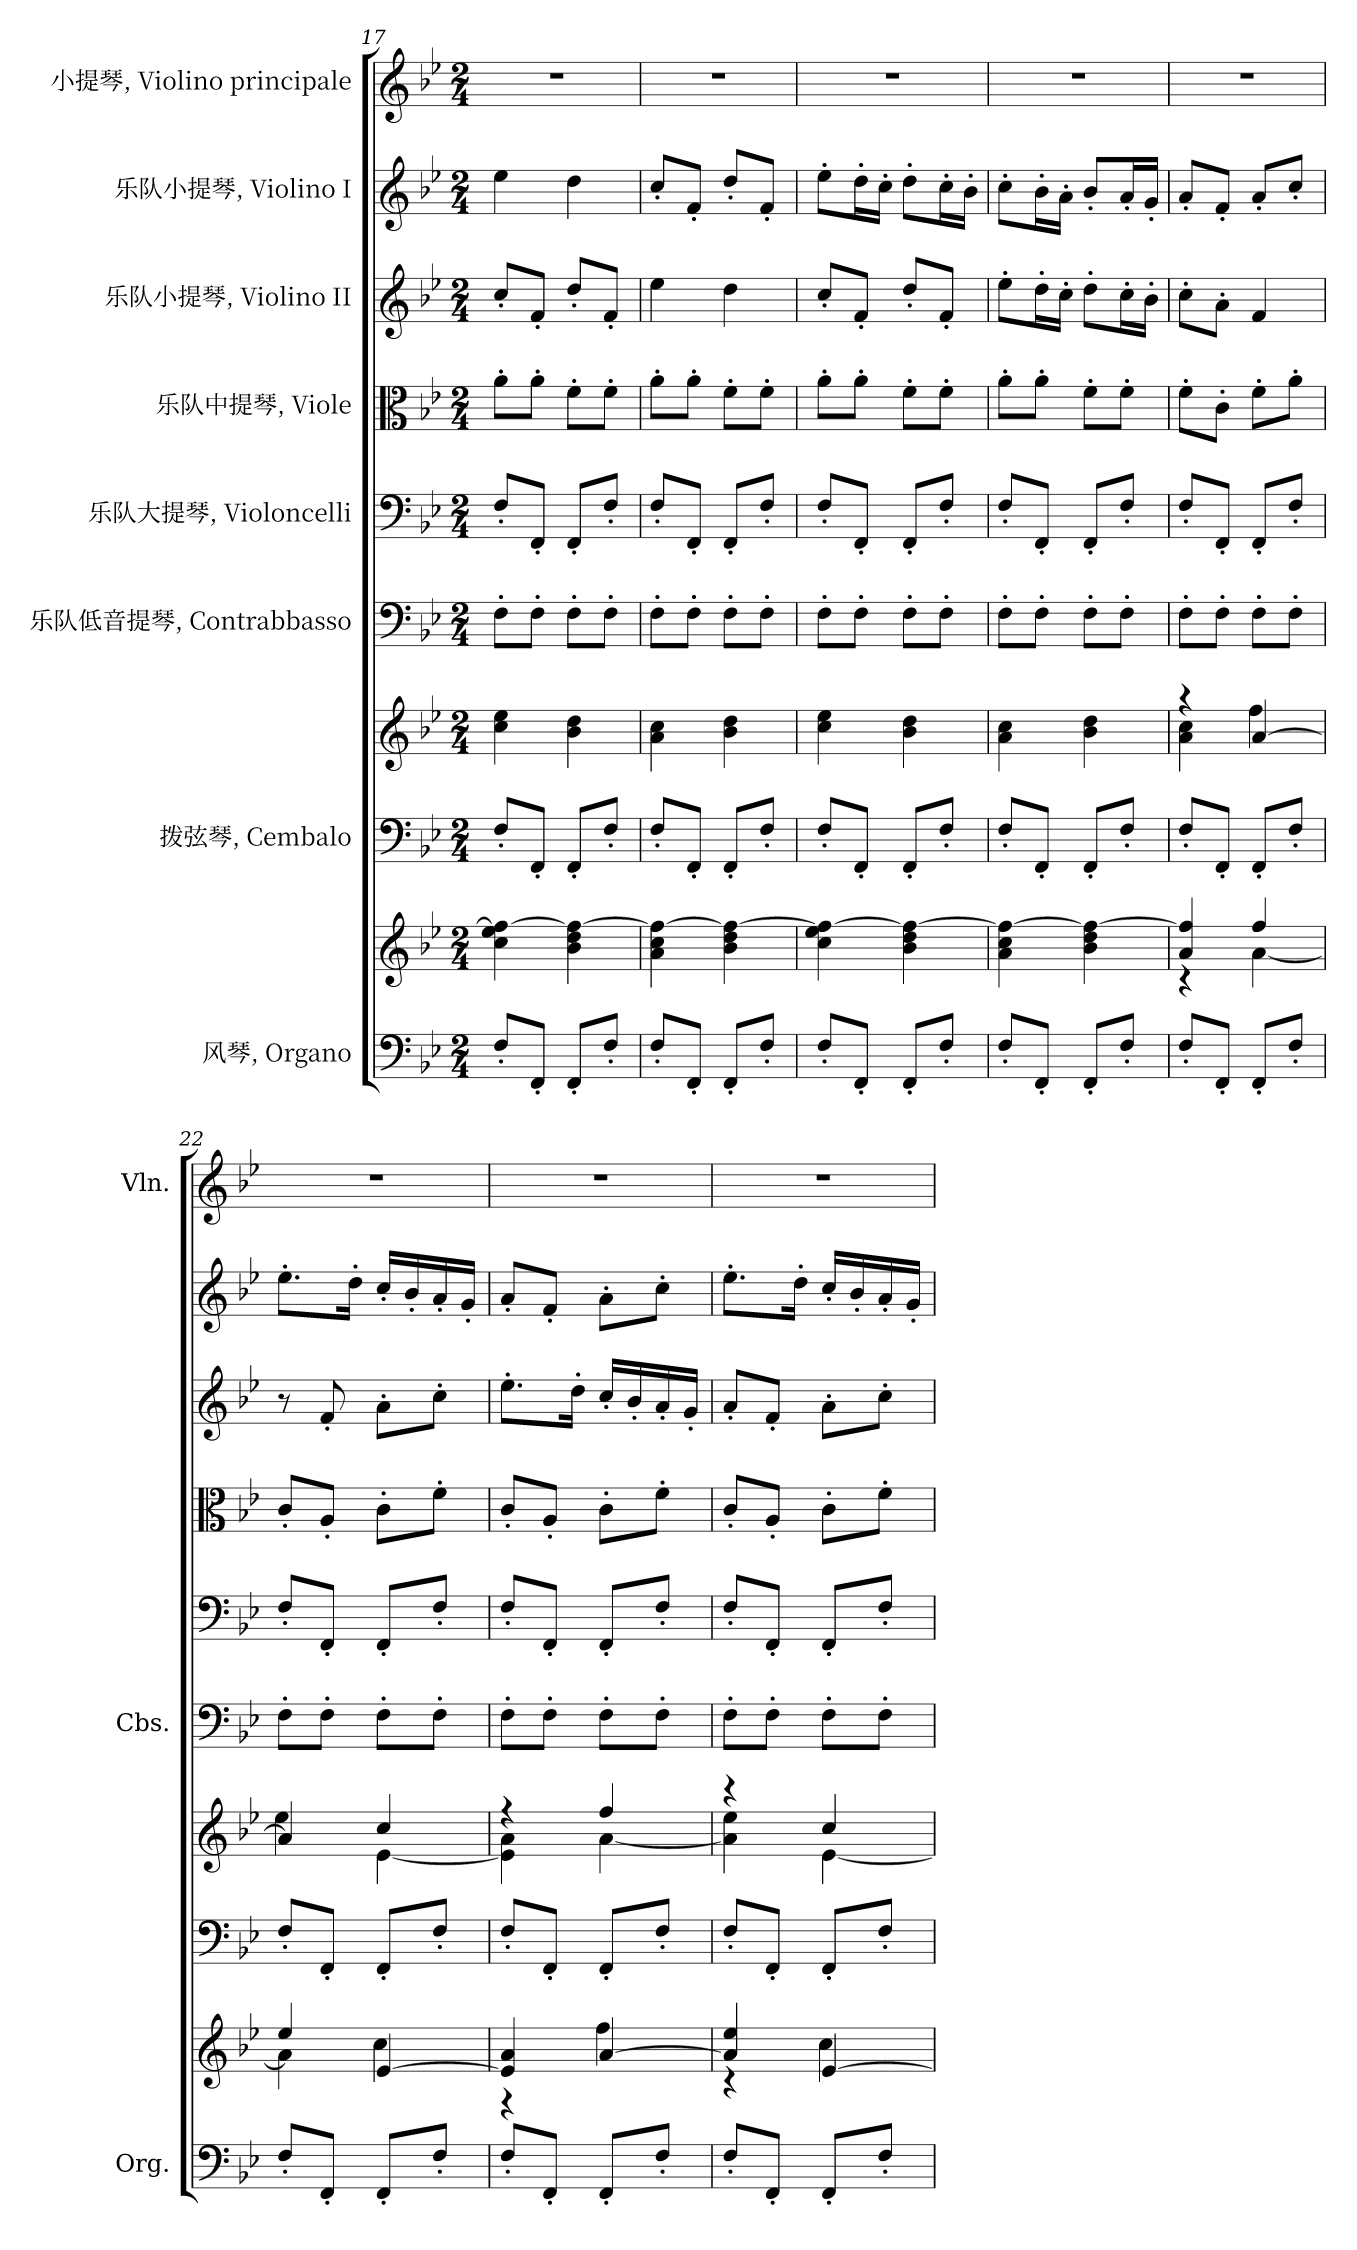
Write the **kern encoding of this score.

**kern	**kern	**kern	**kern	**kern	**kern	**kern	**kern	**kern	**kern
*part8	*part8	*part7	*part7	*part6	*part5	*part4	*part3	*part2	*part1
*staff10	*staff9	*staff8	*staff7	*staff6	*staff5	*staff4	*staff3	*staff2	*staff1
*I"风琴, Organo	*	*I"拨弦琴, Cembalo	*	*I"乐队低音提琴, Contrabbasso	*I"乐队大提琴, Violoncelli	*I"乐队中提琴, Viole	*I"乐队小提琴, Violino II	*I"乐队小提琴, Violino I	*I"小提琴, Violino principale
*I'Org.	*	*	*	*I'Cbs.	*	*	*	*	*I'Vln.
*clefF4	*clefG2	*clefF4	*clefG2	*clefF4	*clefF4	*clefC3	*clefG2	*clefG2	*clefG2
*	*	*	*	*ITrd7c12	*	*	*	*	*
*k[b-e-]	*k[b-e-]	*k[b-e-]	*k[b-e-]	*k[b-e-]	*k[b-e-]	*k[b-e-]	*k[b-e-]	*k[b-e-]	*k[b-e-]
*M2/4	*M2/4	*M2/4	*M2/4	*M2/4	*M2/4	*M2/4	*M2/4	*M2/4	*M2/4
=17	=17	=17	=17	=17	=17	=17	=17	=17	=17
8F'/L	4cc\ 4ee-\ 4ff\_	8F'/L	4cc\ 4ee-\	8FF'\L	8F'/L	8a'\L	8cc'/L	4ee-\	2r
8FF'/J	.	8FF'/J	.	8FF'\J	8FF'/J	8a'\J	8f'/J	.	.
8FF'/L	4b-\ 4dd\ 4ff\_	8FF'/L	4b-\ 4dd\	8FF'\L	8FF'/L	8f'\L	8dd'/L	4dd\	.
8F'/J	.	8F'/J	.	8FF'\J	8F'/J	8f'\J	8f'/J	.	.
=18	=18	=18	=18	=18	=18	=18	=18	=18	=18
8F'/L	4a\ 4cc\ 4ff\_	8F'/L	4a\ 4cc\	8FF'\L	8F'/L	8a'\L	4ee-\	8cc'/L	2r
8FF'/J	.	8FF'/J	.	8FF'\J	8FF'/J	8a'\J	.	8f'/J	.
8FF'/L	4b-\ 4dd\ 4ff\_	8FF'/L	4b-\ 4dd\	8FF'\L	8FF'/L	8f'\L	4dd\	8dd'/L	.
8F'/J	.	8F'/J	.	8FF'\J	8F'/J	8f'\J	.	8f'/J	.
=19	=19	=19	=19	=19	=19	=19	=19	=19	=19
8F'/L	4cc\ 4ee-\ 4ff\_	8F'/L	4cc\ 4ee-\	8FF'\L	8F'/L	8a'\L	8cc'/L	8ee-'\L	2r
8FF'/J	.	8FF'/J	.	8FF'\J	8FF'/J	8a'\J	8f'/J	16dd'\L	.
.	.	.	.	.	.	.	.	16cc'\JJ	.
8FF'/L	4b-\ 4dd\ 4ff\_	8FF'/L	4b-\ 4dd\	8FF'\L	8FF'/L	8f'\L	8dd'/L	8dd'\L	.
8F'/J	.	8F'/J	.	8FF'\J	8F'/J	8f'\J	8f'/J	16cc'\L	.
.	.	.	.	.	.	.	.	16b-'\JJ	.
=20	=20	=20	=20	=20	=20	=20	=20	=20	=20
8F'/L	4a\ 4cc\ 4ff\_	8F'/L	4a\ 4cc\	8FF'\L	8F'/L	8a'\L	8ee-'\L	8cc'\L	2r
8FF'/J	.	8FF'/J	.	8FF'\J	8FF'/J	8a'\J	16dd'\L	16b-'\L	.
.	.	.	.	.	.	.	16cc'\JJ	16a'\JJ	.
8FF'/L	4b-\ 4dd\ 4ff\_	8FF'/L	4b-\ 4dd\	8FF'\L	8FF'/L	8f'\L	8dd'\L	8b-'/L	.
8F'/J	.	8F'/J	.	8FF'\J	8F'/J	8f'\J	16cc'\L	16a'/L	.
.	.	.	.	.	.	.	16b-'\JJ	16g'/JJ	.
!!LO:PB:g=z
=21	=21	=21	=21	=21	=21	=21	=21	=21	=21
*	*^	*	*^	*	*	*	*	*	*
8F'/L	4a/ 4ff/]	4r	8F'/L	4r	4a\ 4cc\	8FF'\L	8F'/L	8f'\L	8cc'\L	8a'/L	2r
8FF'/J	.	.	8FF'/J	.	.	8FF'\J	8FF'/J	8c'\J	8a'\J	8f'/J	.
8FF'/L	4ff/	[4a\	8FF'/L	[4a/	4ff\	8FF'\L	8FF'/L	8f'\L	4f/	8a'/L	.
8F'/J	.	.	8F'/J	.	.	8FF'\J	8F'/J	8a'\J	.	8cc'/J	.
=22	=22	=22	=22	=22	=22	=22	=22	=22	=22	=22	=22
8F'/L	4ee-/	4a\]	8F'/L	4a/]	4ee-\	8FF'\L	8F'/L	8c'/L	8r	8.ee-'\L	2r
8FF'/J	.	.	8FF'/J	.	.	8FF'\J	8FF'/J	8A'/J	8f'/	.	.
.	.	.	.	.	.	.	.	.	.	16dd'\Jk	.
8FF'/L	[4e-/	4cc\	8FF'/L	4cc/	[4e-\	8FF'\L	8FF'/L	8c'\L	8a'\L	16cc'/LL	.
.	.	.	.	.	.	.	.	.	.	16b-'/	.
8F'/J	.	.	8F'/J	.	.	8FF'\J	8F'/J	8f'\J	8cc'\J	16a'/	.
.	.	.	.	.	.	.	.	.	.	16g'/JJ	.
=23	=23	=23	=23	=23	=23	=23	=23	=23	=23	=23	=23
8F'/L	4e-/] 4a/	4r	8F'/L	4r	4e-\] 4a\	8FF'\L	8F'/L	8c'/L	8.ee-'\L	8a'/L	2r
8FF'/J	.	.	8FF'/J	.	.	8FF'\J	8FF'/J	8A'/J	.	8f'/J	.
.	.	.	.	.	.	.	.	.	16dd'\Jk	.	.
8FF'/L	[4a/	4ff\	8FF'/L	4ff/	[4a\	8FF'\L	8FF'/L	8c'\L	16cc'/LL	8a'\L	.
.	.	.	.	.	.	.	.	.	16b-'/	.	.
8F'/J	.	.	8F'/J	.	.	8FF'\J	8F'/J	8f'\J	16a'/	8cc'\J	.
.	.	.	.	.	.	.	.	.	16g'/JJ	.	.
=24	=24	=24	=24	=24	=24	=24	=24	=24	=24	=24	=24
8F'/L	4a/] 4ee-/	4r	8F'/L	4r	4a\] 4ee-\	8FF'\L	8F'/L	8c'/L	8a'/L	8.ee-'\L	2r
8FF'/J	.	.	8FF'/J	.	.	8FF'\J	8FF'/J	8A'/J	8f'/J	.	.
.	.	.	.	.	.	.	.	.	.	16dd'\Jk	.
8FF'/L	[4e-/	4cc\	8FF'/L	4cc/	[4e-\	8FF'\L	8FF'/L	8c'\L	8a'\L	16cc'/LL	.
.	.	.	.	.	.	.	.	.	.	16b-'/	.
8F'/J	.	.	8F'/J	.	.	8FF'\J	8F'/J	8f'\J	8cc'\J	16a'/	.
.	.	.	.	.	.	.	.	.	.	16g'/JJ	.
*	*v	*v	*	*v	*v	*	*	*	*	*	*
=	=	=	=	=	=	=	=	=	=
*-	*-	*-	*-	*-	*-	*-	*-	*-	*-
